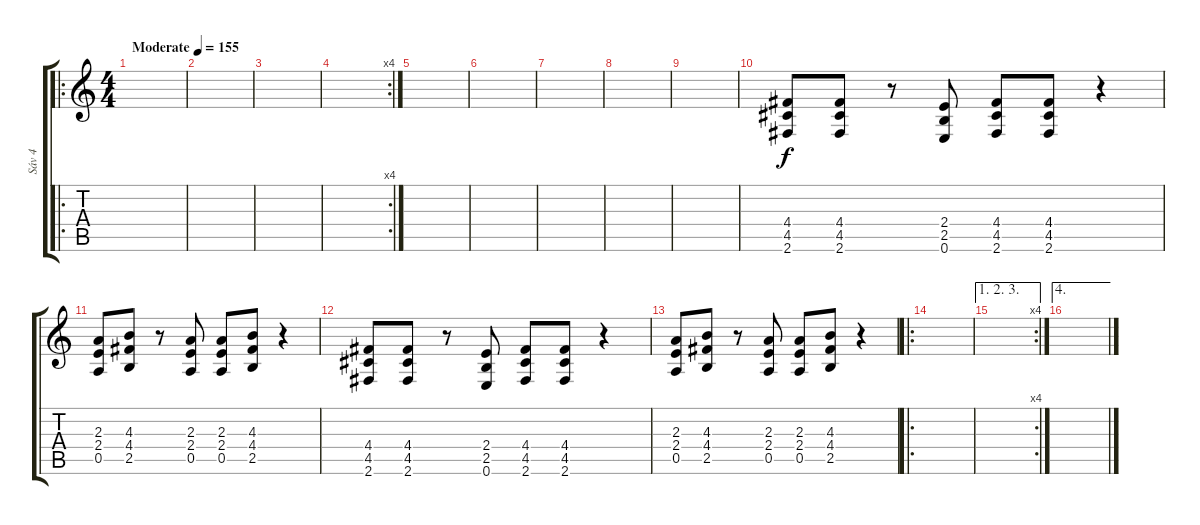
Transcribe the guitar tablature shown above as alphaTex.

\track ("Sáv 4" "Sáv 4") {instrument distortionguitar}
\staff {score tabs}
\tuning (E4 B3 G3 D3 A2 E2) {hide}
\ro
\ts (4 4)
\tempo (155 "Moderate")
\clef g2
\ks c
|
|
|
\rc 4
|
|
|
|
|
|
(4.4 4.5 2.6).8 (4.4 4.5 2.6).8 r.8 (2.4 2.5 0.6).8 (4.4 4.5 2.6).8 (4.4 4.5 2.6).8 r.4 |
(2.3 2.4 0.5).8 (4.3 4.4 2.5).8 r.8 (2.3 2.4 0.5).8 (2.3 2.4 0.5).8 (4.3 4.4 2.5).8 r.4 |
(4.4 4.5 2.6).8 (4.4 4.5 2.6).8 r.8 (2.4 2.5 0.6).8 (4.4 4.5 2.6).8 (4.4 4.5 2.6).8 r.4 |
(2.3 2.4 0.5).8 (4.3 4.4 2.5).8 r.8 (2.3 2.4 0.5).8 (2.3 2.4 0.5).8 (4.3 4.4 2.5).8 r.4 |
\ro
|
\ae (1 2 3)
\rc 4
|
\ae 4
